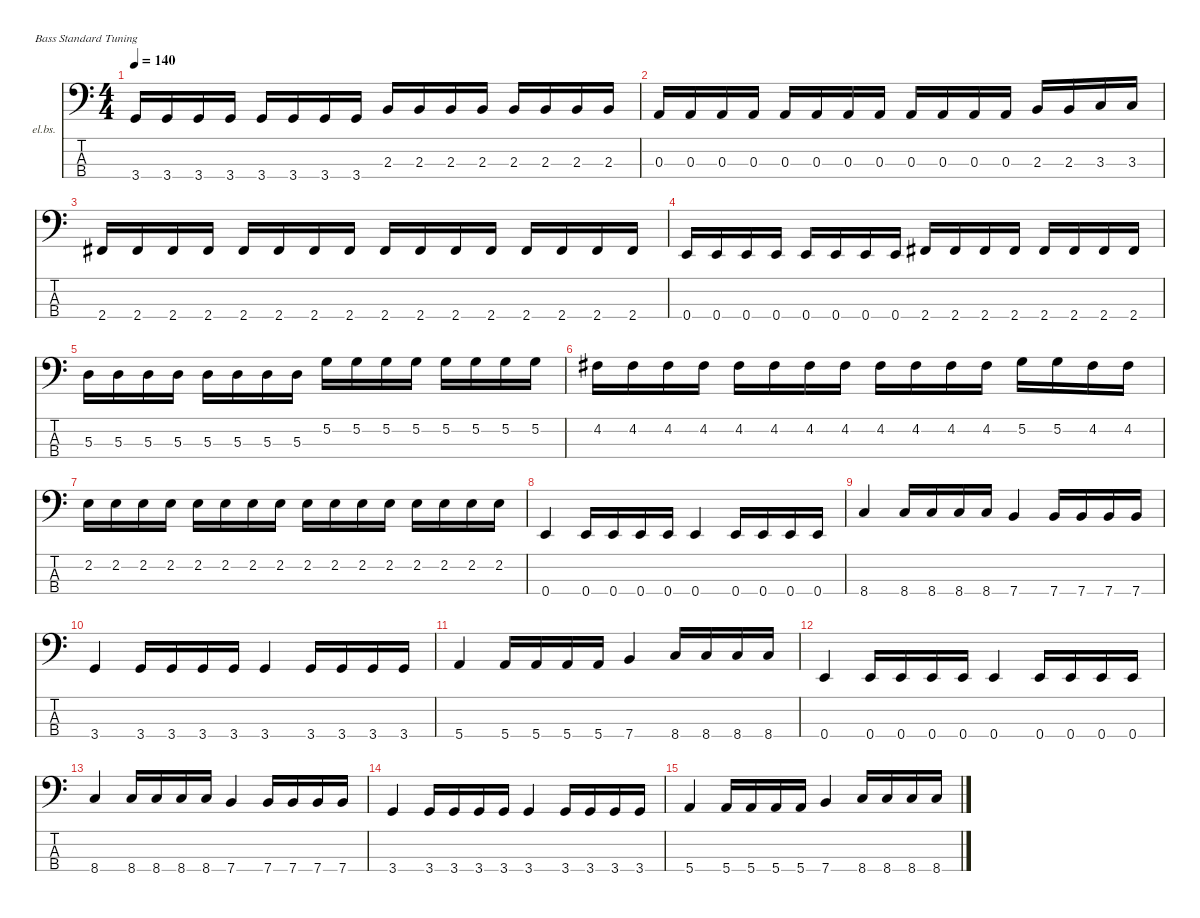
\defaultSystemsLayout 4
\hideDynamics
\bracketExtendMode nobrackets
\firstSystemTrackNameOrientation horizontal
\otherSystemsTrackNameOrientation horizontal
\track ("Bass" "el.bs.") {instrument electricbassfinger}
\staff {score tabs}
\tuning (G2 D2 A1 E1)
\ts (4 4)
\tempo 140
\clef f4
\ks c
3.4.16{dy mf} 3.4.16 3.4.16 3.4.16 3.4.16 3.4.16 3.4.16 3.4.16 2.3.16 2.3.16 2.3.16 2.3.16 2.3.16 2.3.16 2.3.16 2.3.16 |
0.3.16 0.3.16 0.3.16 0.3.16 0.3.16 0.3.16 0.3.16 0.3.16 0.3.16 0.3.16 0.3.16 0.3.16 2.3.16 2.3.16 3.3.16 3.3.16 |
2.4{acc #}.16 2.4{acc #}.16 2.4{acc #}.16 2.4{acc #}.16 2.4{acc #}.16 2.4{acc #}.16 2.4{acc #}.16 2.4{acc #}.16 2.4{acc #}.16 2.4{acc #}.16 2.4{acc #}.16 2.4{acc #}.16 2.4{acc #}.16 2.4{acc #}.16 2.4{acc #}.16 2.4{acc #}.16 |
0.4.16 0.4.16 0.4.16 0.4.16 0.4.16 0.4.16 0.4.16 0.4.16 2.4{acc #}.16 2.4{acc #}.16 2.4{acc #}.16 2.4{acc #}.16 2.4{acc #}.16 2.4{acc #}.16 2.4{acc #}.16 2.4{acc #}.16 |
5.3.16 5.3.16 5.3.16 5.3.16 5.3.16 5.3.16 5.3.16 5.3.16 5.2.16 5.2.16 5.2.16 5.2.16 5.2.16 5.2.16 5.2.16 5.2.16 |
4.2{acc #}.16 4.2{acc #}.16 4.2{acc #}.16 4.2{acc #}.16 4.2{acc #}.16 4.2{acc #}.16 4.2{acc #}.16 4.2{acc #}.16 4.2{acc #}.16 4.2{acc #}.16 4.2{acc #}.16 4.2{acc #}.16 5.2.16 5.2.16 4.2{acc #}.16 4.2{acc #}.16 |
2.2.16 2.2.16 2.2.16 2.2.16 2.2.16 2.2.16 2.2.16 2.2.16 2.2.16 2.2.16 2.2.16 2.2.16 2.2.16 2.2.16 2.2.16 2.2.16 |
0.4.4 0.4.16 0.4.16 0.4.16 0.4.16 0.4.4 0.4.16 0.4.16 0.4.16 0.4.16 |
8.4.4 8.4.16 8.4.16 8.4.16 8.4.16 7.4.4 7.4.16 7.4.16 7.4.16 7.4.16 |
3.4.4 3.4.16 3.4.16 3.4.16 3.4.16 3.4.4 3.4.16 3.4.16 3.4.16 3.4.16 |
5.4.4 5.4.16 5.4.16 5.4.16 5.4.16 7.4.4 8.4.16 8.4.16 8.4.16 8.4.16 |
0.4.4 0.4.16 0.4.16 0.4.16 0.4.16 0.4.4 0.4.16 0.4.16 0.4.16 0.4.16 |
8.4.4 8.4.16 8.4.16 8.4.16 8.4.16 7.4.4 7.4.16 7.4.16 7.4.16 7.4.16 |
3.4.4 3.4.16 3.4.16 3.4.16 3.4.16 3.4.4 3.4.16 3.4.16 3.4.16 3.4.16 |
5.4.4 5.4.16 5.4.16 5.4.16 5.4.16 7.4.4 8.4.16 8.4.16 8.4.16 8.4.16
